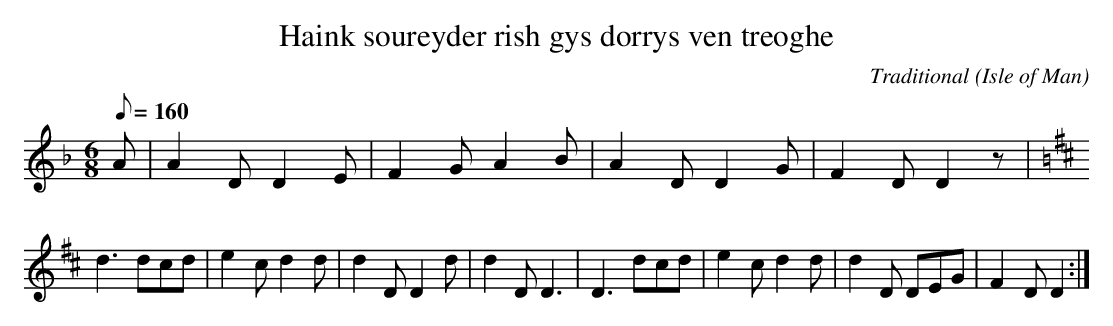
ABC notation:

X:1
T:Haink soureyder rish gys dorrys ven treoghe
C:Traditional
O:Isle of Man
M:6/8
L:1/8
Q:160
K:F
A|A2D D2E|F2G A2B|A2D D2G|F2 D D2z|
K:D
d3 dcd|e2c d2d|d2D D2d|d2D D3|D3 dcd|e2c d2d|d2D DEG|F2D D2:|
